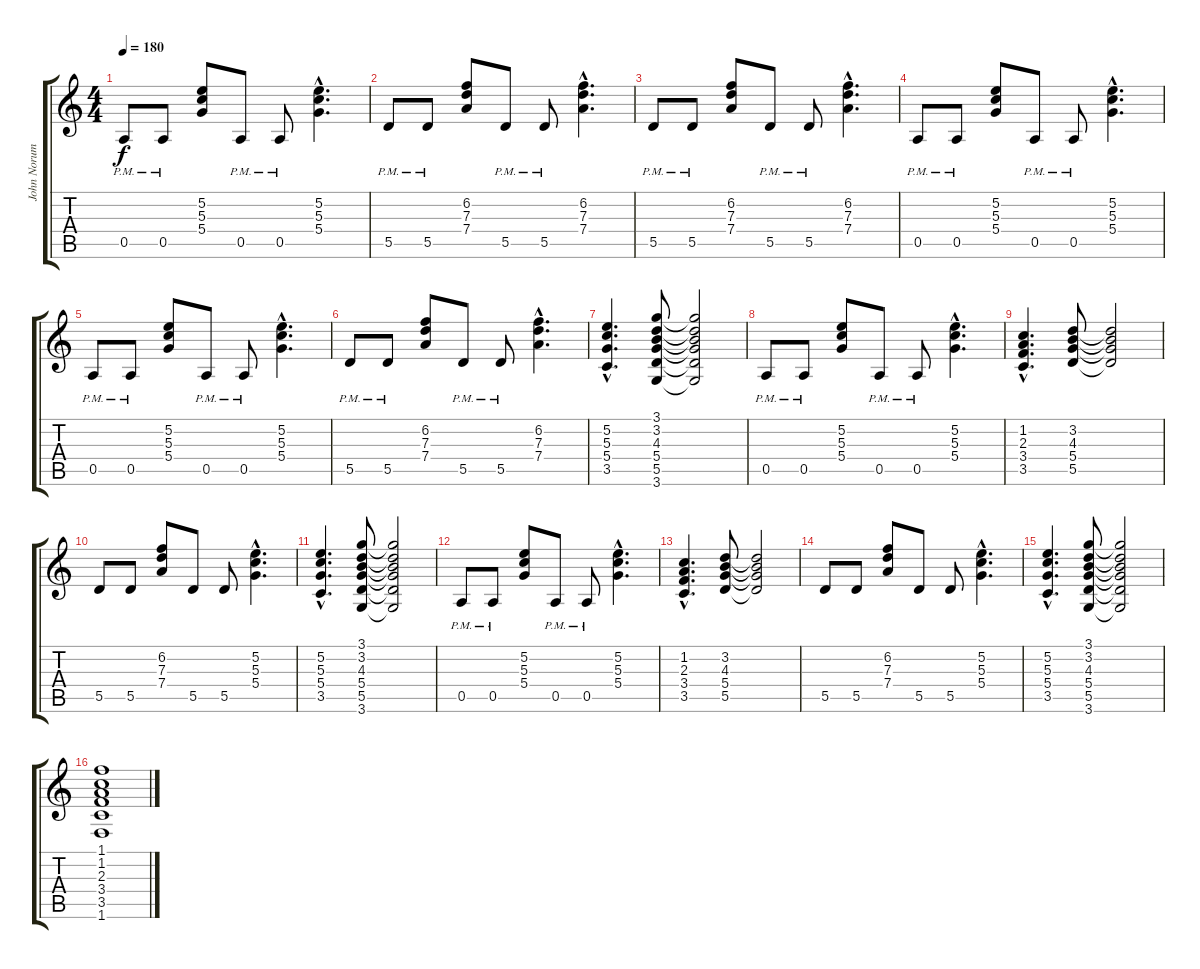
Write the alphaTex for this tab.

\track ("John Norum Gtr 1" "John Norum") {instrument distortionguitar}
\staff {score tabs}
\tuning (E4 B3 G3 D3 A2 E2) {hide}
\ts (4 4)
\tempo 180
\clef g2
\ks c
0.5{pm}.8{dy f} 0.5{pm}.8 (5.2 5.3 5.4).8 0.5{pm}.8 0.5{pm}.8 (5.2{hac} 5.3{hac} 5.4{hac}).4{d} |
5.5{pm}.8 5.5{pm}.8 (6.2 7.3 7.4).8 5.5{pm}.8 5.5{pm}.8 (6.2{hac} 7.3{hac} 7.4{hac}).4{d} |
5.5{pm}.8 5.5{pm}.8 (6.2 7.3 7.4).8 5.5{pm}.8 5.5{pm}.8 (6.2{hac} 7.3{hac} 7.4{hac}).4{d} |
0.5{pm}.8 0.5{pm}.8 (5.2 5.3 5.4).8 0.5{pm}.8 0.5{pm}.8 (5.2{hac} 5.3{hac} 5.4{hac}).4{d} |
0.5{pm}.8 0.5{pm}.8 (5.2 5.3 5.4).8 0.5{pm}.8 0.5{pm}.8 (5.2{hac} 5.3{hac} 5.4{hac}).4{d} |
5.5{pm}.8 5.5{pm}.8 (6.2 7.3 7.4).8 5.5{pm}.8 5.5{pm}.8 (6.2{hac} 7.3{hac} 7.4{hac}).4{d} |
(5.2{hac} 5.3{hac} 5.4{hac} 3.5{hac}).4{d} (3.1 3.2 4.3 5.4 5.5 3.6).8 (3.1{t} 3.2{t} 4.3{t} 5.4{t} 5.5{t} 3.6{t}).2 |
0.5{pm}.8 0.5{pm}.8 (5.2 5.3 5.4).8 0.5{pm}.8 0.5{pm}.8 (5.2{hac} 5.3{hac} 5.4{hac}).4{d} |
(1.2{hac} 2.3{hac} 3.4{hac} 3.5{hac}).4{d} (3.2 4.3 5.4 5.5).8 (3.2{t} 4.3{t} 5.4{t} 5.5{t}).2 |
5.5.8 5.5.8 (6.2 7.3 7.4).8 5.5.8 5.5.8 (5.2{hac} 5.3{hac} 5.4{hac}).4{d} |
(5.2{hac} 5.3{hac} 5.4{hac} 3.5{hac}).4{d} (3.1 3.2 4.3 5.4 5.5 3.6).8 (3.1{t} 3.2{t} 4.3{t} 5.4{t} 5.5{t} 3.6{t}).2 |
0.5{pm}.8 0.5{pm}.8 (5.2 5.3 5.4).8 0.5{pm}.8 0.5{pm}.8 (5.2{hac} 5.3{hac} 5.4{hac}).4{d} |
(1.2{hac} 2.3{hac} 3.4{hac} 3.5{hac}).4{d} (3.2 4.3 5.4 5.5).8 (3.2{t} 4.3{t} 5.4{t} 5.5{t}).2 |
5.5.8 5.5.8 (6.2 7.3 7.4).8 5.5.8 5.5.8 (5.2{hac} 5.3{hac} 5.4{hac}).4{d} |
(5.2{hac} 5.3{hac} 5.4{hac} 3.5{hac}).4{d} (3.1 3.2 4.3 5.4 5.5 3.6).8 (3.1{t} 3.2{t} 4.3{t} 5.4{t} 5.5{t} 3.6{t}).2 |
(1.1 1.2 2.3 3.4 3.5 1.6).1
